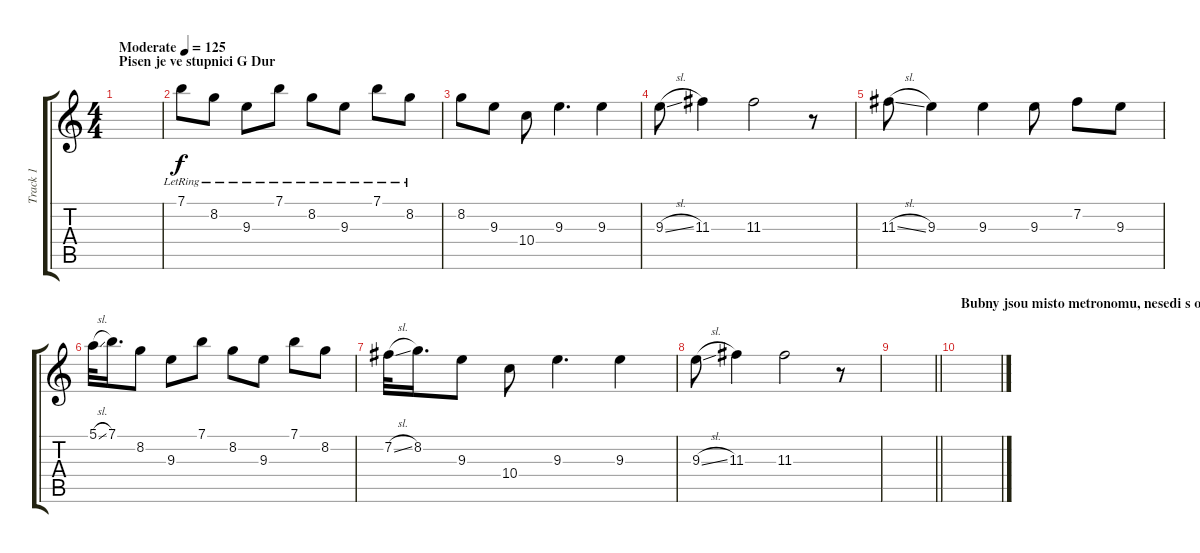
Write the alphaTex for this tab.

\track ("Track 1" "Track 1") {instrument acousticguitarsteel}
\staff {score tabs}
\tuning (E4 B3 G3 D3 A2 E2) {hide}
\ts (4 4)
\section ("" "Pisen je ve stupnici G Dur")
\tempo (125 "Moderate")
\clef g2
\ks c
|
7.1{lr}.8 8.2{lr}.8 9.3{lr}.8 7.1{lr}.8 8.2{lr}.8 9.3{lr}.8 7.1{lr}.8 8.2{lr}.8 |
8.2.8 9.3.8 10.4.8 9.3.4{d} 9.3.4 |
9.3{sl}.8 11.3.4 11.3.2 r.8 |
11.3{sl}.8 9.3.4 9.3.4 9.3.8 7.2.8 9.3.8 |
5.1{sl}.32 7.1.16{d} 8.2.8 9.3.8 7.1.8 8.2.8 9.3.8 7.1.8 8.2.8 |
7.2{sl}.32 8.2.16{d} 9.3.8 10.4.8 9.3.4{d} 9.3.4 |
9.3{sl}.8 11.3.4 11.3.2 r.8 |
\barLineRight lightlight
|
\section ("" "Bubny jsou misto metronomu, nesedi s originalem!")
